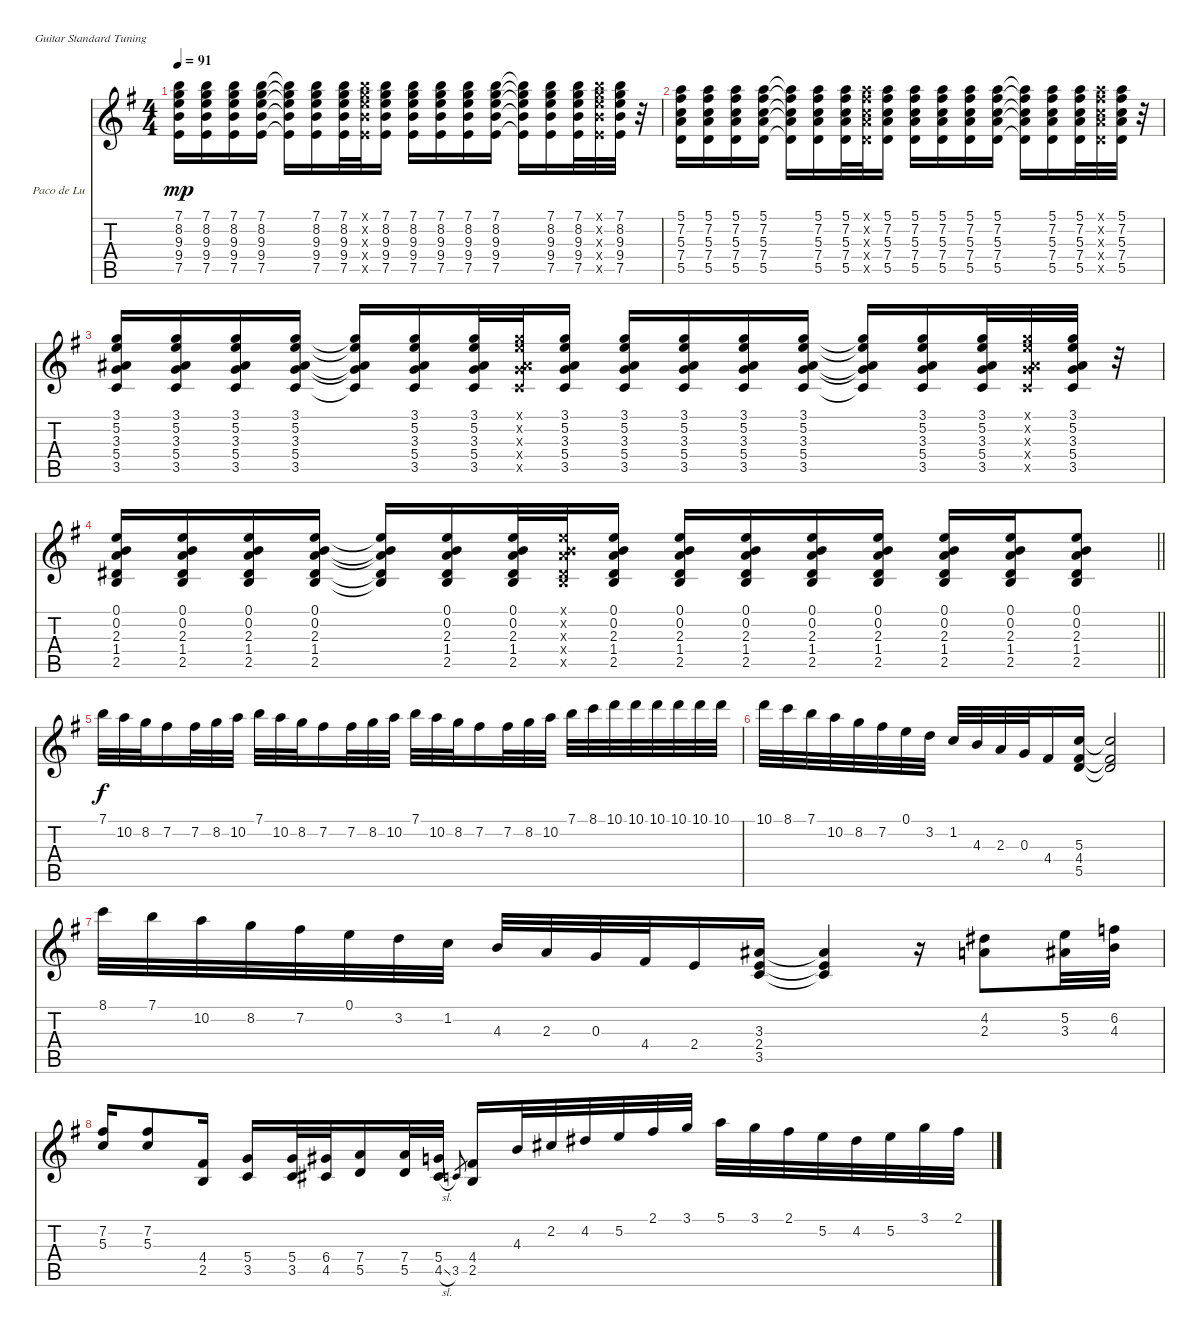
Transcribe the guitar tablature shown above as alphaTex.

\bracketExtendMode nobrackets
\firstSystemTrackNameOrientation horizontal
\otherSystemsTrackNameOrientation horizontal
\track ("Paco de Lucía (Nylon)" "Paco de Lu") {instrument acousticguitarnylon}
\staff {score tabs}
\tuning (E4 B3 G3 D3 A2 E2)
\ts (4 4)
\tempo 91
\clef g2
\ks g
(7.1 8.2 9.3 9.4 7.5).16{dy mp} (7.1 8.2 9.3 9.4 7.5).16 (7.1 8.2 9.3 9.4 7.5).16 (7.1 8.2 9.3 9.4 7.5).16 (7.1{t} 8.2{t} 9.3{t} 9.4{t} 7.5{t}).16 (7.1 8.2 9.3 9.4 7.5).16 (7.1 8.2 9.3 9.4 7.5).32 (7.1{x} 8.2{x} 9.3{x} 9.4{x} 7.5{x}).32 (7.1 8.2 9.3 9.4 7.5).16 (7.1 8.2 9.3 9.4 7.5).16 (7.1 8.2 9.3 9.4 7.5).16 (7.1 8.2 9.3 9.4 7.5).16 (7.1 8.2 9.3 9.4 7.5).16 (7.1{t} 8.2{t} 9.3{t} 9.4{t} 7.5{t}).16 (7.1 8.2 9.3 9.4 7.5).16 (7.1 8.2 9.3 9.4 7.5).32 (7.1{x} 8.2{x} 9.3{x} 9.4{x} 7.5{x}).32 (7.1 8.2 9.3 9.4 7.5).32 r.32 |
(5.1 7.2 5.3 7.4 5.5).16 (5.1 7.2 5.3 7.4 5.5).16 (5.1 7.2 5.3 7.4 5.5).16 (5.1 7.2 5.3 7.4 5.5).16 (5.1{t} 7.2{t} 5.3{t} 7.4{t} 5.5{t}).16 (5.1 7.2 5.3 7.4 5.5).16 (5.1 7.2 5.3 7.4 5.5).32 (5.1{x} 7.2{x} 5.3{x} 7.4{x} 5.5{x}).32 (5.1 7.2 5.3 7.4 5.5).16 (5.1 7.2 5.3 7.4 5.5).16 (5.1 7.2 5.3 7.4 5.5).16 (5.1 7.2 5.3 7.4 5.5).16 (5.1 7.2 5.3 7.4 5.5).16 (5.1{t} 7.2{t} 5.3{t} 7.4{t} 5.5{t}).16 (5.1 7.2 5.3 7.4 5.5).16 (5.1 7.2 5.3 7.4 5.5).32 (5.1{x} 7.2{x} 5.3{x} 7.4{x} 5.5{x}).32 (5.1 7.2 5.3 7.4 5.5).32 r.32 |
(3.1 5.2 3.3 5.4 3.5).16 (3.1 5.2 3.3 5.4 3.5).16 (3.1 5.2 3.3 5.4 3.5).16 (3.1 5.2 3.3 5.4 3.5).16 (3.1{t} 5.2{t} 3.3{t} 5.4{t} 3.5{t}).16 (3.1 5.2 3.3 5.4 3.5).16 (3.1 5.2 3.3 5.4 3.5).32 (3.1{x} 5.2{x} 3.3{x} 5.4{x} 3.5{x}).32 (3.1 5.2 3.3 5.4 3.5).16 (3.1 5.2 3.3 5.4 3.5).16 (3.1 5.2 3.3 5.4 3.5).16 (3.1 5.2 3.3 5.4 3.5).16 (3.1 5.2 3.3 5.4 3.5).16 (3.1{t} 5.2{t} 3.3{t} 5.4{t} 3.5{t}).16 (3.1 5.2 3.3 5.4 3.5).16 (3.1 5.2 3.3 5.4 3.5).32 (3.1{x} 5.2{x} 3.3{x} 5.4{x} 3.5{x}).32 (3.1 5.2 3.3 5.4 3.5).32 r.32 |
\barLineRight lightlight
(0.1 0.2 2.3 1.4 2.5).16 (0.1 0.2 2.3 1.4 2.5).16 (0.1 0.2 2.3 1.4 2.5).16 (0.1 0.2 2.3 1.4 2.5).16 (0.1{t} 0.2{t} 2.3{t} 1.4{t} 2.5{t}).16 (0.1 0.2 2.3 1.4 2.5).16 (0.1 0.2 2.3 1.4 2.5).32 (0.1{x} 0.2{x} 2.3{x} 1.4{x} 2.5{x}).32 (0.1 0.2 2.3 1.4 2.5).16 (0.1 0.2 2.3 1.4 2.5).16 (0.1 0.2 2.3 1.4 2.5).16 (0.1 0.2 2.3 1.4 2.5).16 (0.1 0.2 2.3 1.4 2.5).16 (0.1 0.2 2.3 1.4 2.5).16 (0.1 0.2 2.3 1.4 2.5).16 (0.1 0.2 2.3 1.4 2.5).8 |
\section ("" "")
7.1.32{dy f} 10.2.32 8.2.32 7.2.16 7.2.32 8.2.32 10.2.32 7.1.32 10.2.32 8.2.32 7.2.16 7.2.32 8.2.32 10.2.32 7.1.32 10.2.32 8.2.32 7.2.16 7.2.32 8.2.32 10.2.32 7.1.32 8.1.32 10.1.32 10.1.32 10.1.32 10.1.32 10.1.32 10.1.32 |
10.1.32 8.1.32 7.1.32 10.2.32 8.2.32 7.2.32 0.1.32 3.2.32 1.2.32 4.3.32 2.3.32 0.3.32 4.4.16 (5.3 4.4 5.5).16 (5.3{t} 4.4{t} 5.5{t}).2 |
8.1.32 7.1.32 10.2.32 8.2.32 7.2.32 0.1.32 3.2.32 1.2.32 4.3.32 2.3.32 0.3.32 4.4.32 2.4.16 (3.3 2.4 3.5).16 (3.3{t} 2.4{t} 3.5{t}).4 r.16 (4.2 2.3).8 (5.2 3.3).32 (6.2 4.3).32 |
(7.2 5.3).16 (7.2 5.3).8 (4.4 2.5).16 (5.4 3.5).16 (5.4 3.5).32 (6.4 4.5).32 (7.4 5.5).16 (7.4 5.5).32 (5.4 4.5{sl}).32 3.5.8{gr} (4.4 2.5).16 4.3.32 2.2.32 4.2.32 5.2.32 2.1.32 3.1.32 5.1.32 3.1.32 2.1.32 5.2.32 4.2.32 5.2.32 3.1.32 2.1.32
